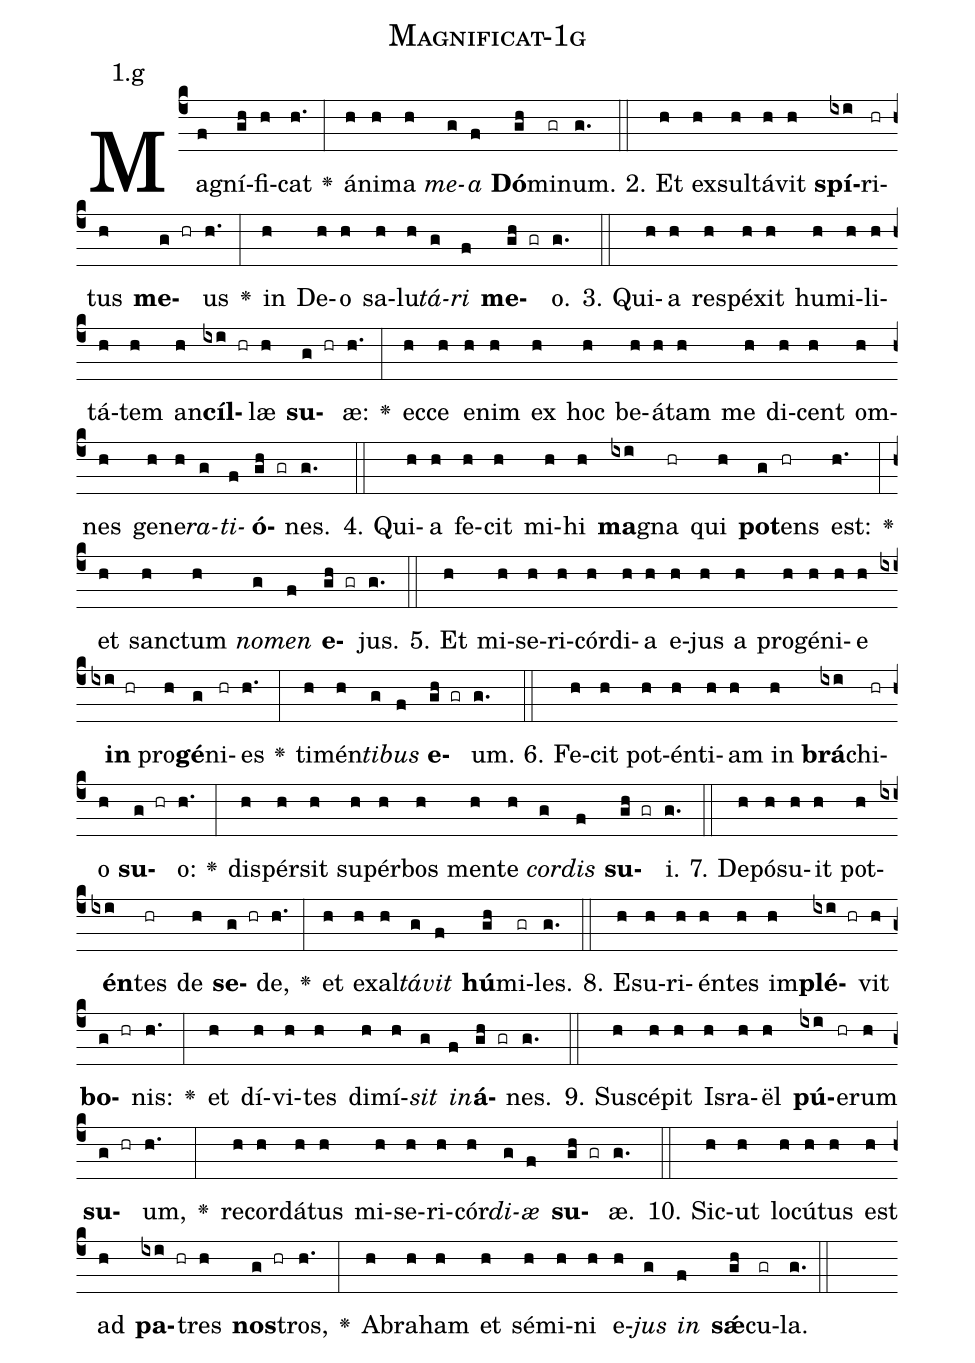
name: Magnificat-1g;
annotation: 1.g;
%%
(c4)Ma(f)gní(gh)fi(h)cat(h.) <v>\greheightstar</v>(:) á(h)ni(h)ma(h) <i>me</i>(g)<i>a</i>(f) <b>Dó</b>(gh)mi(gr)num.(g.) (::)
2. Et(h) ex(h)sul(h)tá(h)vit(h) <b>spí</b>(ixi)ri(hr)tus(h) <b>me</b>(g hr)us(h.) <v>\greheightstar</v>(:) in(h) De(h)o(h) sa(h)lu(h)<i>tá</i>(g)<i>ri</i>(f) <b>me</b>(gh gr)o.(g.) (::)
3. Qui(h)a(h) re(h)spé(h)xit(h) hu(h)mi(h)li(h)tá(h)tem(h) an(h)<b>cíl</b>(ixi hr)læ(h) <b>su</b>(g hr)æ:(h.) <v>\greheightstar</v>(:) ec(h)ce(h) e(h)nim(h) ex(h) hoc(h) be(h)á(h)tam(h) me(h) di(h)cent(h) om(h)nes(h) ge(h)ne(h)<i>ra</i>(g)<i>ti</i>(f)<b>ó</b>(gh gr)nes.(g.) (::)
4. Qui(h)a(h) fe(h)cit(h) mi(h)hi(h) <b>ma</b>(ixi)gna(hr) qui(h) <b>pot</b>(g)ens(hr) est:(h.) <v>\greheightstar</v>(:) et(h) sanc(h)tum(h) <i>no</i>(g)<i>men</i>(f) <b>e</b>(gh gr)jus.(g.) (::)
5. Et(h) mi(h)se(h)ri(h)cór(h)di(h)a(h) e(h)jus(h) a(h) pro(h)gé(h)ni(h)e(h) <b>in</b>(ixi hr) pro(h)<b>gé</b>(g)ni(hr)es(h.) <v>\greheightstar</v>(:) ti(h)mén(h)<i>ti</i>(g)<i>bus</i>(f) <b>e</b>(gh gr)um.(g.) (::)
6. Fe(h)cit(h) pot(h)én(h)ti(h)am(h) in(h) <b>brá</b>(ixi)chi(hr)o(h) <b>su</b>(g hr)o:(h.) <v>\greheightstar</v>(:) di(h)spér(h)sit(h) su(h)pér(h)bos(h) men(h)te(h) <i>cor</i>(g)<i>dis</i>(f) <b>su</b>(gh gr)i.(g.) (::)
7. De(h)pó(h)su(h)it(h) pot(h)<b>én</b>(ixi)tes(hr) de(h) <b>se</b>(g hr)de,(h.) <v>\greheightstar</v>(:) et(h) ex(h)al(h)<i>tá</i>(g)<i>vit</i>(f) <b>hú</b>(gh)mi(gr)les.(g.) (::)
8. E(h)su(h)ri(h)én(h)tes(h) im(h)<b>plé</b>(ixi hr)vit(h) <b>bo</b>(g hr)nis:(h.) <v>\greheightstar</v>(:) et(h) dí(h)vi(h)tes(h) di(h)mí(h)<i>sit</i>(g) <i>in</i>(f)<b>á</b>(gh gr)nes.(g.) (::)
9. Su(h)scé(h)pit(h) Is(h)ra(h)ël(h) <b>pú</b>(ixi)e(hr)rum(h) <b>su</b>(g hr)um,(h.) <v>\greheightstar</v>(:) re(h)cor(h)dá(h)tus(h) mi(h)se(h)ri(h)cór(h)<i>di</i>(g)<i>æ</i>(f) <b>su</b>(gh gr)æ.(g.) (::)
10. Sic(h)ut(h) lo(h)cú(h)tus(h) est(h) ad(h) <b>pa</b>(ixi hr)tres(h) <b>nos</b>(g hr)tros,(h.) <v>\greheightstar</v>(:) A(h)bra(h)ham(h) et(h) sé(h)mi(h)ni(h) e(h)<i>jus</i>(g) <i>in</i>(f) <b>sǽ</b>(gh)cu(gr)la.(g.) (::)
